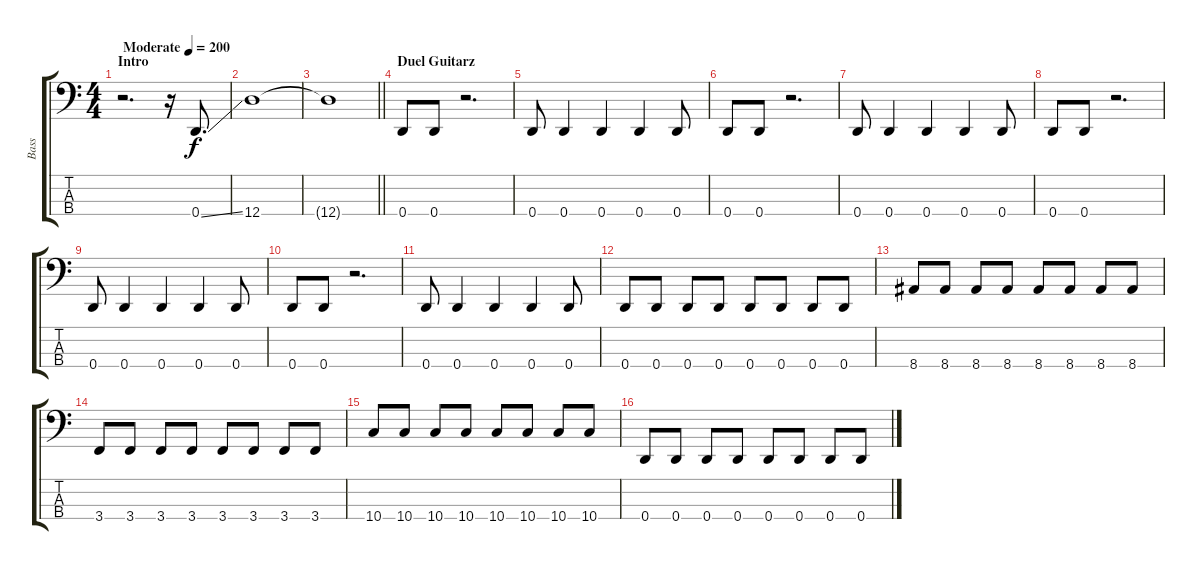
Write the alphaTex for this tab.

\track ("Bass" "Bass") {instrument electricbasspick}
\staff {score tabs}
\tuning (G2 D2 A1 D1) {hide}
\ts (4 4)
\section ("" "Intro")
\tempo (200 "Moderate")
\clef f4
\ks c
r.2{d dy f instrument electricbasspick} r.16 0.4{ss}.8{d} |
12.4.1 |
\barLineRight lightlight
12.4{t}.1 |
\section ("" "Duel Guitarz")
0.4.8 0.4.8 r.2{d} |
0.4.8 0.4.4 0.4.4 0.4.4 0.4.8 |
0.4.8 0.4.8 r.2{d} |
0.4.8 0.4.4 0.4.4 0.4.4 0.4.8 |
0.4.8 0.4.8 r.2{d} |
0.4.8 0.4.4 0.4.4 0.4.4 0.4.8 |
0.4.8 0.4.8 r.2{d} |
0.4.8 0.4.4 0.4.4 0.4.4 0.4.8 |
0.4.8 0.4.8 0.4.8 0.4.8 0.4.8 0.4.8 0.4.8 0.4.8 |
8.4.8 8.4.8 8.4.8 8.4.8 8.4.8 8.4.8 8.4.8 8.4.8 |
3.4.8 3.4.8 3.4.8 3.4.8 3.4.8 3.4.8 3.4.8 3.4.8 |
10.4.8 10.4.8 10.4.8 10.4.8 10.4.8 10.4.8 10.4.8 10.4.8 |
0.4.8 0.4.8 0.4.8 0.4.8 0.4.8 0.4.8 0.4.8 0.4.8
